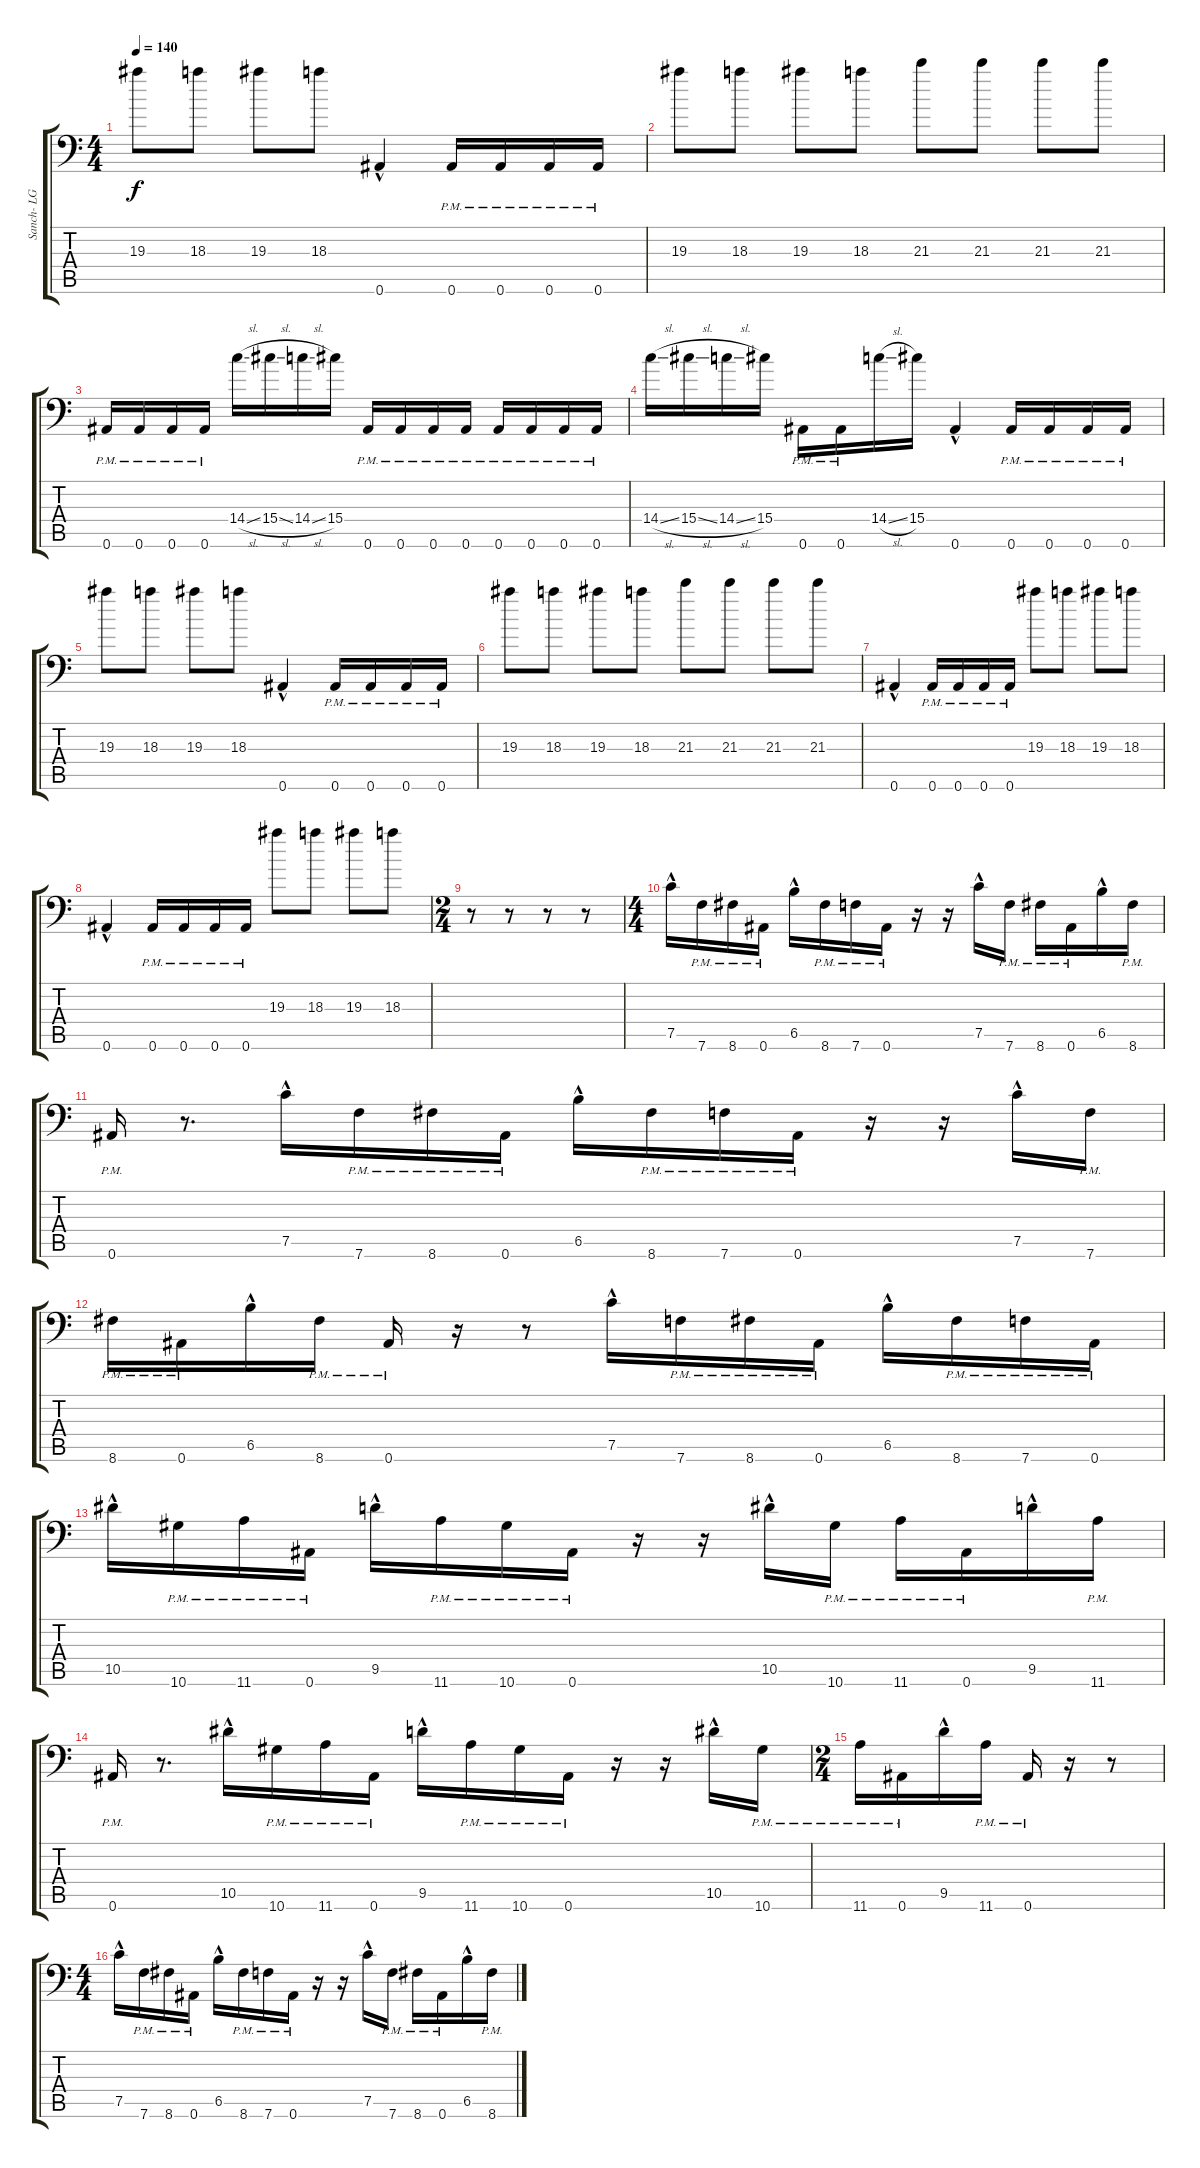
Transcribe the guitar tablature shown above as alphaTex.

\track ("Sanch- LG" "Sanch- LG") {instrument distortionguitar}
\staff {score tabs}
\tuning (C4 G3 Eb3 Bb2 F2 Bb1) {hide}
\ts (4 4)
\tempo 140
\clef f4
\ks c
19.3.8{dy f} 18.3.8 19.3.8 18.3.8 0.6{hac}.4 0.6{pm}.16 0.6{pm}.16 0.6{pm}.16 0.6{pm}.16 |
19.3.8 18.3.8 19.3.8 18.3.8 21.3.8 21.3.8 21.3.8 21.3.8 |
0.6{pm}.16 0.6{pm}.16 0.6{pm}.16 0.6{pm}.16 14.4{sl}.16 15.4{sl}.16 14.4{sl}.16 15.4.16 0.6{pm}.16 0.6{pm}.16 0.6{pm}.16 0.6{pm}.16 0.6{pm}.16 0.6{pm}.16 0.6{pm}.16 0.6{pm}.16 |
14.4{sl}.16 15.4{sl}.16 14.4{sl}.16 15.4.16 0.6{pm}.16 0.6{pm}.16 14.4{sl}.16 15.4.16 0.6{hac}.4 0.6{pm}.16 0.6{pm}.16 0.6{pm}.16 0.6{pm}.16 |
19.3.8 18.3.8 19.3.8 18.3.8 0.6{hac}.4 0.6{pm}.16 0.6{pm}.16 0.6{pm}.16 0.6{pm}.16 |
19.3.8 18.3.8 19.3.8 18.3.8 21.3.8 21.3.8 21.3.8 21.3.8 |
0.6{hac}.4 0.6{pm}.16 0.6{pm}.16 0.6{pm}.16 0.6{pm}.16 19.3.8 18.3.8 19.3.8 18.3.8 |
0.6{hac}.4 0.6{pm}.16 0.6{pm}.16 0.6{pm}.16 0.6{pm}.16 19.3.8 18.3.8 19.3.8 18.3.8 |
\ts (2 4)
r.8 r.8 r.8 r.8 |
\ts (4 4)
7.5{hac}.16 7.6{pm}.16 8.6{pm}.16 0.6{pm}.16 6.5{hac}.16 8.6{pm}.16 7.6{pm}.16 0.6{pm}.16 r.16 r.16 7.5{hac}.16 7.6{pm}.16 8.6{pm}.16 0.6{pm}.16 6.5{hac}.16 8.6{pm}.16 |
0.6{pm}.16 r.8{d} 7.5{hac}.16 7.6{pm}.16 8.6{pm}.16 0.6{pm}.16 6.5{hac}.16 8.6{pm}.16 7.6{pm}.16 0.6{pm}.16 r.16 r.16 7.5{hac}.16 7.6{pm}.16 |
8.6{pm}.16 0.6{pm}.16 6.5{hac}.16 8.6{pm}.16 0.6{pm}.16 r.16 r.8 7.5{hac}.16 7.6{pm}.16 8.6{pm}.16 0.6{pm}.16 6.5{hac}.16 8.6{pm}.16 7.6{pm}.16 0.6{pm}.16 |
10.5{hac}.16 10.6{pm}.16 11.6{pm}.16 0.6{pm}.16 9.5{hac}.16 11.6{pm}.16 10.6{pm}.16 0.6{pm}.16 r.16 r.16 10.5{hac}.16 10.6{pm}.16 11.6{pm}.16 0.6{pm}.16 9.5{hac}.16 11.6{pm}.16 |
0.6{pm}.16 r.8{d} 10.5{hac}.16 10.6{pm}.16 11.6{pm}.16 0.6{pm}.16 9.5{hac}.16 11.6{pm}.16 10.6{pm}.16 0.6{pm}.16 r.16 r.16 10.5{hac}.16 10.6{pm}.16 |
\ts (2 4)
11.6{pm}.16 0.6{pm}.16 9.5{hac}.16 11.6{pm}.16 0.6{pm}.16 r.16 r.8 |
\ts (4 4)
7.5{hac}.16 7.6{pm}.16 8.6{pm}.16 0.6{pm}.16 6.5{hac}.16 8.6{pm}.16 7.6{pm}.16 0.6{pm}.16 r.16 r.16 7.5{hac}.16 7.6{pm}.16 8.6{pm}.16 0.6{pm}.16 6.5{hac}.16 8.6{pm}.16
